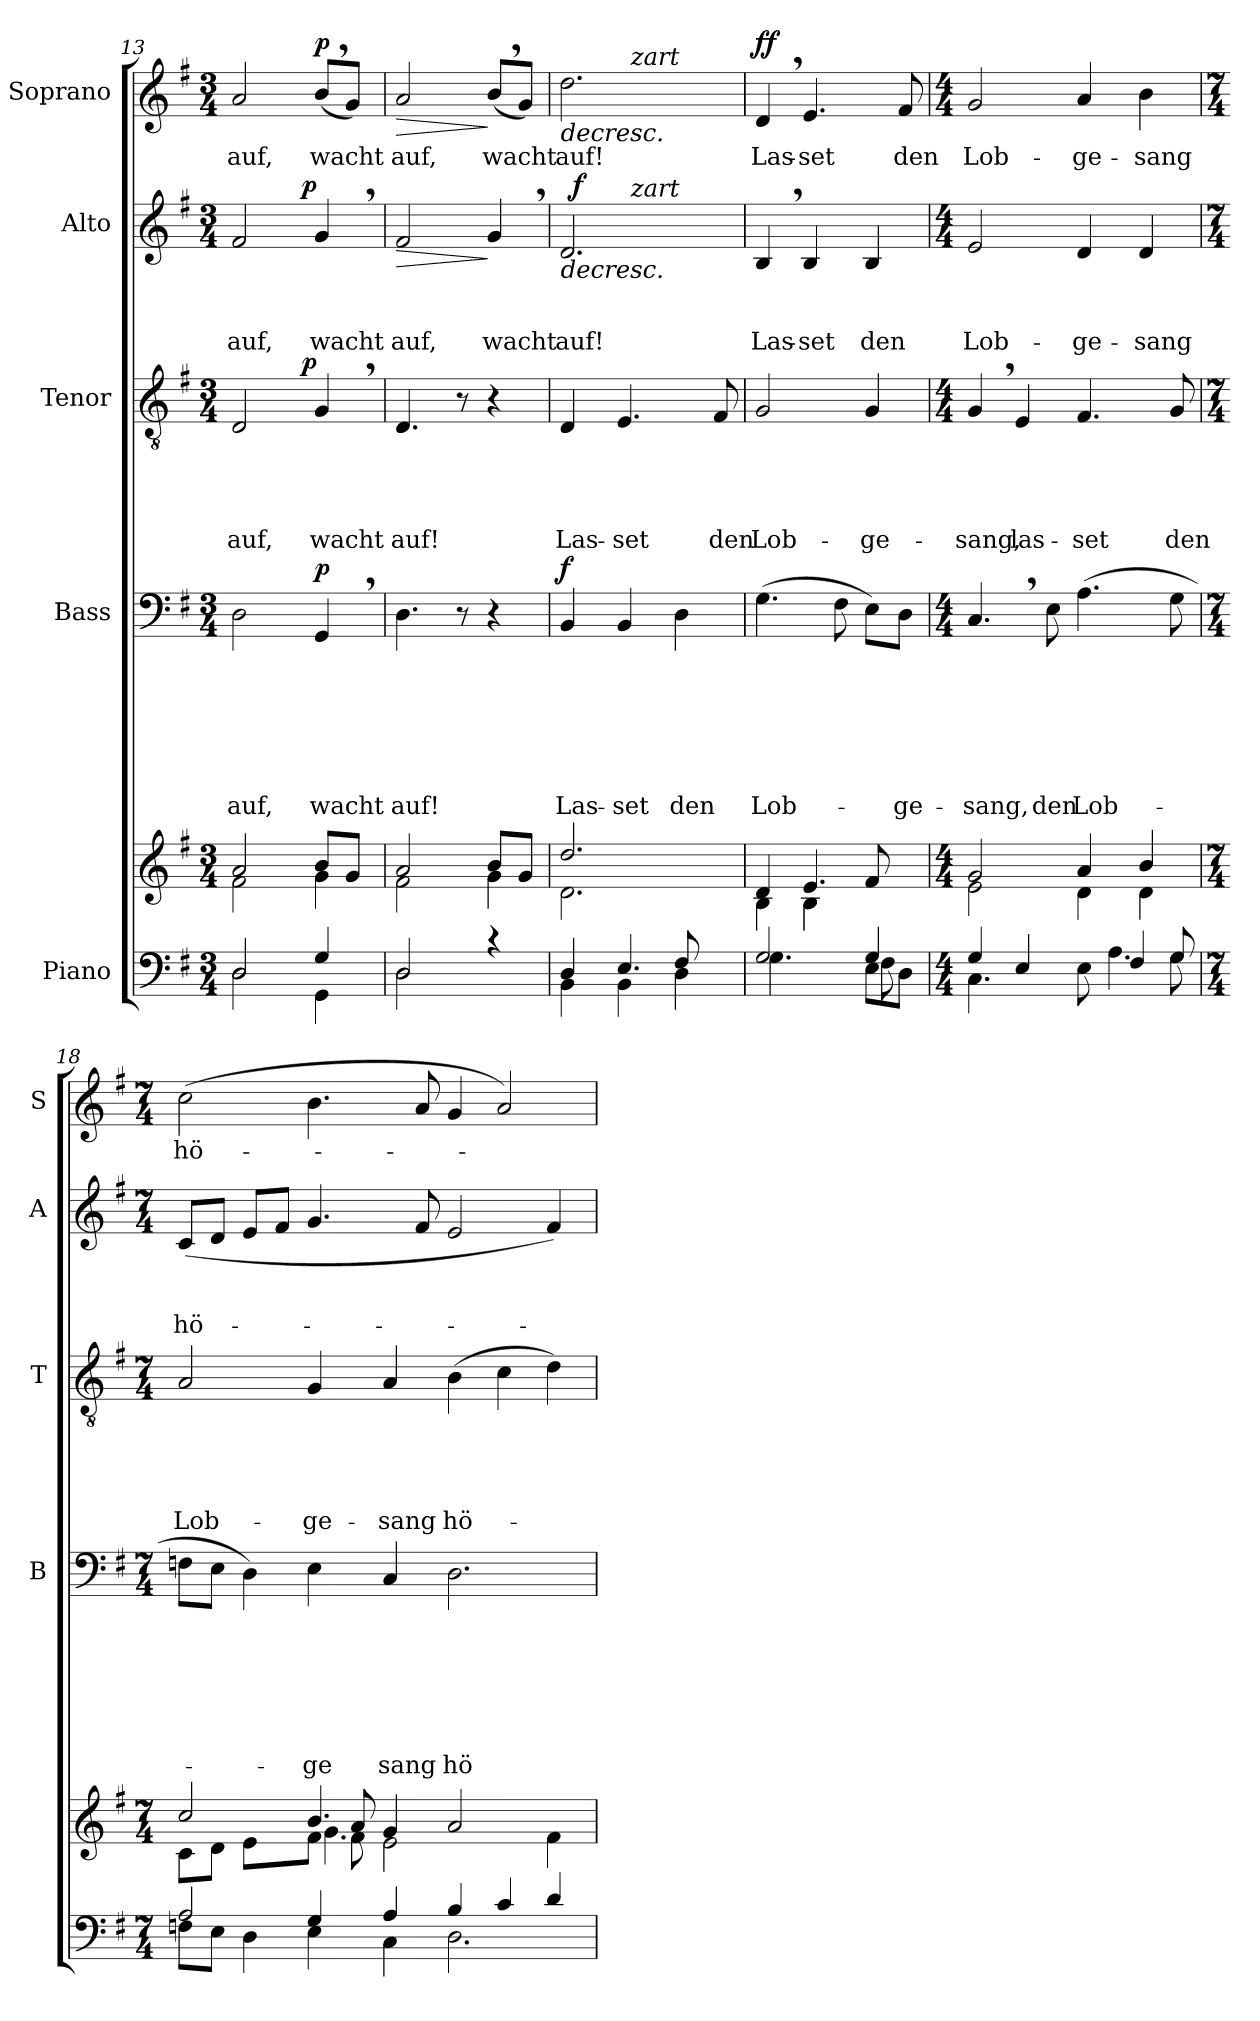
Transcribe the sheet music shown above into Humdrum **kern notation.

**kern	**kern	**kern	**text	**text	**text	**text	**text	**text	**text	**dynam	**kern	**text	**text	**text	**text	**text	**dynam	**kern	**text	**text	**text	**dynam	**kern	**text	**dynam
*part5	*part5	*part4	*part4	*part4	*part4	*part4	*part4	*part4	*part4	*part4	*part3	*part3	*part3	*part3	*part3	*part3	*part3	*part2	*part2	*part2	*part2	*part2	*part1	*part1	*part1
*staff6	*staff5	*staff4	*staff4	*staff4	*staff4	*staff4	*staff4	*staff4	*staff4	*staff4	*staff3	*staff3	*staff3	*staff3	*staff3	*staff3	*staff3	*staff2	*staff2	*staff2	*staff2	*staff2	*staff1	*staff1	*staff1
*I"Piano	*	*I"Bass	*	*	*	*	*	*	*	*	*I"Tenor	*	*	*	*	*	*	*I"Alto	*	*	*	*	*I"Soprano	*	*
*	*	*I'B	*	*	*	*	*	*	*	*	*I'T	*	*	*	*	*	*	*I'A	*	*	*	*	*I'S	*	*
*clefF4	*clefG2	*clefF4	*	*	*	*	*	*	*	*	*clefGv2	*	*	*	*	*	*	*clefG2	*	*	*	*	*clefG2	*	*
*k[f#]	*k[f#]	*k[f#]	*	*	*	*	*	*	*	*	*k[f#]	*	*	*	*	*	*	*k[f#]	*	*	*	*	*k[f#]	*	*
*G:	*G:	*G:	*	*	*	*	*	*	*	*	*G:	*	*	*	*	*	*	*G:	*	*	*	*	*G:	*	*
*M3/4	*M3/4	*M3/4	*	*	*	*	*	*	*	*	*M3/4	*	*	*	*	*	*	*M3/4	*	*	*	*	*M3/4	*	*
=13	=13	=13	=13	=13	=13	=13	=13	=13	=13	=13	=13	=13	=13	=13	=13	=13	=13	=13	=13	=13	=13	=13	=13	=13	=13
*^	*^	*	*	*	*	*	*	*	*	*	*	*	*	*	*	*	*	*	*	*	*	*	*	*	*
!	!	!	!	!	!	!	!	!	!	!	!LO:LY:b	!	!	!	!	!	!	!LO:LY:b	!	!	!	!	!LO:LY:b	!	!	!LO:LY:b	!
*	*	*	*	*	*	*	*	*	*	*	*	*	*^	*	*	*	*	*	*	*^	*	*	*	*	*	*	*
2D/	2D\	2a/	2f#\	2D\	.	.	.	.	.	.	auf,	.	2D/	4...ryy	.	.	.	.	auf,	.	2f#/	4...ryy	.	.	auf,	.	2a/	auf,	.
!	!	!	!	!	!	!	!	!	!	!	!	!	!	!	!	!	!	!	!	!LO:DY:a	!	!	!	!	!	!LO:DY:a	!	!	!
.	.	.	.	.	.	.	.	.	.	.	.	.	.	4ryy	.	.	.	.	.	p	.	4ryy	.	.	.	p	.	.	.
!	!	!	!	!	!	!	!	!	!	!	!LO:LY:b	!LO:DY:a	!	!	!	!	!	!	!LO:LY:b	!	!	!	!	!	!LO:LY:b	!	!	!LO:LY:b	!LO:DY:a
4G/	4GG\	8b/L	4g\	4GG,>/	.	.	.	.	.	.	wacht	p	4G,>/	.	.	.	.	.	wacht	.	4g,>/	.	.	.	wacht	.	(<8b,>/L	wacht	p
.	.	8g/J	.	.	.	.	.	.	.	.	.	.	.	.	.	.	.	.	.	.	.	.	.	.	.	.	8g/J)	.	.
.	.	.	.	.	.	.	.	.	.	.	.	.	.	32ryy	.	.	.	.	.	.	.	32ryy	.	.	.	.	.	.	.
!!LO:LB:g=z
=14	=14	=14	=14	=14	=14	=14	=14	=14	=14	=14	=14	=14	=14	=14	=14	=14	=14	=14	=14	=14	=14	=14	=14	=14	=14	=14	=14	=14	=14
!	!	!	!	!	!	!	!	!	!	!	!LO:LY:b	!	!	!	!	!	!	!	!LO:LY:b	!	!	!	!	!	!LO:LY:b	!LO:HP:b	!	!LO:LY:b	!LO:HP:b
*	*	*	*	*	*	*	*	*	*	*	*	*	*v	*v	*	*	*	*	*	*	*	*	*	*	*	*	*	*	*
*	*	*	*	*	*	*	*	*	*	*	*	*	*	*	*	*	*	*	*	*v	*v	*	*	*	*	*	*	*
2D/	2D\	2a/	2f#\	4.D\	.	.	.	.	.	.	auf!	.	4.D/	.	.	.	.	auf!	.	2f#/	.	.	auf,	>	2a/	auf,	>
.	.	.	.	8r	.	.	.	.	.	.	.	.	8r	.	.	.	.	.	.	.	.	.	.	.	.	.	.
!	!	!	!	!	!	!	!	!	!	!	!	!	!	!	!	!	!	!	!	!	!	!	!LO:LY:b	!	!	!LO:LY:b	!
4rc	4ryy	8b/L	4g\	4r	.	.	.	.	.	.	.	.	4r	.	.	.	.	.	.	4g,>/	.	.	wacht	]	(<8b,>/L	wacht	]
.	.	8g/J	.	.	.	.	.	.	.	.	.	.	.	.	.	.	.	.	.	.	.	.	.	.	8g/J)	.	.
=15	=15	=15	=15	=15	=15	=15	=15	=15	=15	=15	=15	=15	=15	=15	=15	=15	=15	=15	=15	=15	=15	=15	=15	=15	=15	=15	=15
*	*^	*	*	*	*	*	*	*	*	*	*	*	*	*	*	*	*	*	*	*	*	*	*	*	*	*	*
!	!	!	!	!	!	!	!	!	!	!	!	!LO:LY:b	!LO:DY:a	!	!	!	!	!	!LO:LY:b	!	!	!	!	!LO:LY:b	!LO:HP:b	!	!LO:LY:b	!LO:HP:b
*	*	*	*	*	*	*	*	*	*	*	*	*	*	*	*	*	*	*	*	*	*^	*	*	*	*	*^	*	*
*	*	*	*	*	*	*	*	*	*	*	*	*	*	*	*	*	*	*	*	*	*	*^	*	*	*	*	*	*	*	*
4D/	4BB\	2ryy	2.d\	2.dd/	4BB/	.	.	.	.	.	.	Las-	f	4D/	.	.	.	.	Las-	.	2.d/	32ryy	4ryy	.	.	auf!	>	2.dd\	4ryy	auf!	>
!	!	!	!	!	!	!	!	!	!	!	!	!	!	!	!	!	!	!	!	!	!	!	!	!	!	!	!LO:DY:b	!	!	!	!
.	.	.	.	.	.	.	.	.	.	.	.	.	.	.	.	.	.	.	.	.	.	2ryy	.	.	.	.	f	.	.	.	.
!	!	!	!	!	!	!	!	!	!	!	!	!LO:LY:b	!	!	!	!	!	!	!LO:LY:b	!	!	!	!	!	!	!	!	!	!	!	!
4.E/	4BB\	.	.	.	4BB/	.	.	.	.	.	.	-set	.	4.E/	.	.	.	.	-set	.	.	.	32ryy	.	.	.	.	.	32ryy	.	.
!	!	!	!	!	!	!	!	!	!	!	!	!	!	!	!	!	!	!	!	!	!	!	!	!	!	!	!	!	!LO:TX:a:i:t=zart	!	!
!	!	!	!	!	!	!	!	!	!	!	!	!	!	!	!	!	!	!	!	!	!	!	!LO:TX:a:i:t=zart	!	!	!	!	!	!	!	!
.	.	.	.	.	.	.	.	.	.	.	.	.	.	.	.	.	.	.	.	.	.	.	4...ryy	.	.	.	.	.	4...ryy	.	.
!	!	!	!	!	!	!	!	!	!	!	!	!LO:LY:b	!	!	!	!	!	!	!	!	!	!	!	!	!	!	!	!	!	!	!
.	4D\	8F#/	.	.	4D\	.	.	.	.	.	.	den	.	.	.	.	.	.	.	.	.	.	.	.	.	.	.	.	.	.	.
.	.	.	.	.	.	.	.	.	.	.	.	.	.	.	.	.	.	.	.	.	.	8..ryy	.	.	.	.	.	.	.	.	.
!	!	!	!	!	!	!	!	!	!	!	!	!	!	!	!	!	!	!	!LO:LY:b	!	!	!	!	!	!	!	!	!	!	!	!
8ryy	.	8ryy	.	.	.	.	.	.	.	.	.	.	.	8F#/	.	.	.	.	den	.	.	.	.	.	.	.	.	.	.	.	.
=16	=16	=16	=16	=16	=16	=16	=16	=16	=16	=16	=16	=16	=16	=16	=16	=16	=16	=16	=16	=16	=16	=16	=16	=16	=16	=16	=16	=16	=16	=16	=16
*	*	*	*	*^	*	*	*	*	*	*	*	*	*	*	*	*	*	*	*	*	*	*	*	*	*	*	*	*	*	*	*
!	!	!	!	!	!	!	!	!	!	!	!	!	!LO:LY:b	!	!	!	!	!	!	!LO:LY:b	!	!	!	!	!	!	!LO:LY:b	!	!	!	!LO:LY:b	!LO:DY:a
!	!	!	!	!	!	!	!	!	!	!	!	!	!	!	!	!	!	!	!	!	!	!	!	!	!	!	!	!	!	!	!	!LO:DY:n=1:b
*	*	*	*	*	*	*	*	*	*	*	*	*	*	*	*	*	*	*	*	*	*	*v	*v	*v	*	*	*	*	*	*	*	*
*	*	*	*	*	*	*	*	*	*	*	*	*	*	*	*	*	*	*	*	*	*	*	*	*	*	*	*v	*v	*	*
2G/	4.G\	2ryy	4B\	4d/	4ryy	(>4.G\	.	.	.	.	.	.	Lob-	.	2G/	.	.	.	.	Lob-	.	4B,>/	.	.	Las-	.	4d,>/	Las-	f f
!	!	!	!	!	!	!	!	!	!	!	!	!	!	!	!	!	!	!	!	!	!	!	!	!	!LO:LY:b	!	!	!LO:LY:b	!
.	.	.	4B\	4.e/	4B\	.	.	.	.	.	.	.	.	.	.	.	.	.	.	.	.	4B/	.	.	-set	]	4.e/	-set	]
.	8ryy	.	.	.	.	8F#\	.	.	.	.	.	.	.	.	.	.	.	.	.	.	.	.	.	.	.	.	.	.	.
!	!	!	!	!	!	!	!	!	!	!	!	!	!	!	!	!	!	!	!	!LO:LY:b	!	!	!	!	!LO:LY:b	!	!	!	!
4G/	8E\L	8F#\	8f#/	.	8ryy	8E\L)	.	.	.	.	.	.	.	.	4G/	.	.	.	.	-ge-	.	4B/	.	.	den	.	.	.	.
!	!	!	!	!	!	!	!	!	!	!	!	!	!LO:LY:b	!	!	!	!	!	!	!	!	!	!	!	!	!	!	!LO:LY:b	!
.	8D\J	8ryy	8ryy	8ryy	8ryy	8D\J	.	.	.	.	.	.	-ge-	.	.	.	.	.	.	.	.	.	.	.	.	.	8f#/	den	.
*v	*v	*v	*	*	*	*	*	*	*	*	*	*	*	*	*	*	*	*	*	*	*	*	*	*	*	*	*	*	*
*	*v	*v	*v	*	*	*	*	*	*	*	*	*	*	*	*	*	*	*	*	*	*	*	*	*	*	*	*
=17	=17	=17	=17	=17	=17	=17	=17	=17	=17	=17	=17	=17	=17	=17	=17	=17	=17	=17	=17	=17	=17	=17	=17	=17	=17
*M4/4	*M4/4	*M4/4	*	*	*	*	*	*	*	*	*M4/4	*	*	*	*	*	*	*M4/4	*	*	*	*	*M4/4	*	*
*^	*^	*	*	*	*	*	*	*	*	*	*	*	*	*	*	*	*	*	*	*	*	*	*	*	*
*	*^	*	*^	*	*	*	*	*	*	*	*	*	*	*	*	*	*	*	*	*	*	*	*	*	*	*	*
*	*	*^	*	*	*	*	*	*	*	*	*	*	*	*	*	*	*	*	*	*	*	*	*	*	*	*	*	*	*
!	!	!	!	!	!	!	!	!	!	!	!	!	!	!LO:LY:b	!	!	!	!	!	!	!LO:LY:b	!	!	!	!	!LO:LY:b	!	!	!LO:LY:b	!
*	*	*	*	*	*v	*v	*	*	*	*	*	*	*	*	*	*	*	*	*	*	*	*	*	*	*	*	*	*	*	*
4G/	4.C\	2ryy	2..ryy	2e\	2g/	4.C,>/	.	.	.	.	.	.	-sang,	.	4G,>/	.	.	.	.	-sang,	.	2e/	.	.	Lob-	.	2g/	Lob-	.
!	!	!	!	!	!	!	!	!	!	!	!	!	!	!	!	!	!	!	!	!LO:LY:b	!	!	!	!	!	!	!	!	!
4E/	.	.	.	.	.	.	.	.	.	.	.	.	.	.	4E/	.	.	.	.	las-	.	.	.	.	.	.	.	.	.
!	!	!	!	!	!	!	!	!	!	!	!	!	!LO:LY:b	!	!	!	!	!	!	!	!	!	!	!	!	!	!	!	!
.	2ryy	.	.	.	.	8E\	.	.	.	.	.	.	den	.	.	.	.	.	.	.	.	.	.	.	.	.	.	.	.
!	!	!	!	!	!	!	!	!	!	!	!	!	!LO:LY:b	!	!	!	!	!	!	!LO:LY:b	!	!	!	!	!LO:LY:b	!	!	!LO:LY:b	!
8E\	.	8ryy	.	4d\	4a/	(>4.A\	.	.	.	.	.	.	Lob-	.	4.F#/	.	.	.	.	-set	.	4d/	.	.	-ge-	.	4a/	-ge-	.
4.A\	.	4F#/	.	.	.	.	.	.	.	.	.	.	.	.	.	.	.	.	.	.	.	.	.	.	.	.	.	.	.
!	!	!	!	!	!	!	!	!	!	!	!	!	!	!	!	!	!	!	!	!	!	!	!	!	!LO:LY:b	!	!	!LO:LY:b	!
.	.	.	.	4b/	4d\	.	.	.	.	.	.	.	.	.	.	.	.	.	.	.	.	4d/	.	.	-sang	.	4b\	-sang	.
!	!	!	!	!	!	!	!	!	!	!	!	!	!	!	!	!	!	!	!	!LO:LY:b	!	!	!	!	!	!	!	!	!
.	8ryy	8G\	8G/	.	.	8G\	.	.	.	.	.	.	.	.	8G/	.	.	.	.	den	.	.	.	.	.	.	.	.	.
*v	*v	*v	*v	*	*	*	*	*	*	*	*	*	*	*	*	*	*	*	*	*	*	*	*	*	*	*	*	*	*
*	*v	*v	*	*	*	*	*	*	*	*	*	*	*	*	*	*	*	*	*	*	*	*	*	*	*	*
=18	=18	=18	=18	=18	=18	=18	=18	=18	=18	=18	=18	=18	=18	=18	=18	=18	=18	=18	=18	=18	=18	=18	=18	=18	=18
*M7/4	*M7/4	*M7/4	*	*	*	*	*	*	*	*	*M7/4	*	*	*	*	*	*	*M7/4	*	*	*	*	*M7/4	*	*
*^	*^	*	*	*	*	*	*	*	*	*	*	*	*	*	*	*	*	*	*	*	*	*	*	*	*
*	*^	*	*^	*	*	*	*	*	*	*	*	*	*	*	*	*	*	*	*	*	*	*	*	*	*	*	*
*	*	*^	*	*	*^	*	*	*	*	*	*	*	*	*	*	*	*	*	*	*	*	*	*	*	*	*	*	*	*
!	!	!	!	!	!	!	!	!	!	!	!	!	!	!	!	!	!	!	!	!	!	!LO:LY:b	!	!	!	!	!LO:LY:b	!	!	!LO:LY:b	!
*	*v	*v	*v	*	*	*	*	*	*	*	*	*	*	*	*	*	*	*	*	*	*	*	*	*	*	*	*	*	*	*	*
8Fn\L	2A/	8c\L	2cc/	2ryy	2ryy	8Fn\L	.	.	.	.	.	.	.	.	2A/	.	.	.	.	Lob-	.	(<8c/L	.	.	hö-	.	(>2cc\	hö-	.
8E\J	.	8d\J	.	.	.	8E\J	.	.	.	.	.	.	.	.	.	.	.	.	.	.	.	8d/J	.	.	.	.	.	.	.
4D\	.	8e\L	.	.	.	4D\)	.	.	.	.	.	.	.	.	.	.	.	.	.	.	.	8e/L	.	.	.	.	.	.	.
.	.	8ryy	.	.	.	.	.	.	.	.	.	.	.	.	.	.	.	.	.	.	.	8f#i/J	.	.	.	.	.	.	.
!	!	!	!	!	!	!	!	!	!	!	!	!	!LO:LY:b	!	!	!	!	!	!	!LO:LY:b	!	!	!	!	!	!	!	!	!
4E\	4G/	8f#i\J	4.b/	4.g\	8ryy	4E\	.	.	.	.	.	.	-ge	.	4G/	.	.	.	.	-ge-	.	4.g/	.	.	.	.	4.b\	.	.
.	.	8f#\	.	.	8a/	.	.	.	.	.	.	.	.	.	.	.	.	.	.	.	.	.	.	.	.	.	.	.	.
!	!	!	!	!	!	!	!	!	!	!	!	!	!LO:LY:b	!	!	!	!	!	!	!LO:LY:b	!	!	!	!	!	!	!	!	!
4A/	4C\	2e\	.	.	4g/	4C/	.	.	.	.	.	.	sang	.	4A/	.	.	.	.	-sang	.	.	.	.	.	.	.	.	.
.	.	.	2..ryy	2..ryy	.	.	.	.	.	.	.	.	.	.	.	.	.	.	.	.	.	8f#/	.	.	.	.	8a/	.	.
!	!	!	!	!	!	!	!	!	!	!	!	!	!LO:LY:b	!	!	!	!	!	!	!LO:LY:b	!	!	!	!	!	!	!	!	!
4B/	2.D\	.	.	.	2a/	2.D\	.	.	.	.	.	.	hö	.	(>4B\	.	.	.	.	hö-	.	2e/	.	.	.	.	4g/	.	.
4c/	.	2ryy	.	.	.	.	.	.	.	.	.	.	.	.	4c\	.	.	.	.	.	.	.	.	.	.	.	2a/)	.	.
4d/	.	.	.	.	4f#\	.	.	.	.	.	.	.	.	.	4d\)	.	.	.	.	.	.	4f#/)	.	.	.	.	.	.	.
*v	*v	*	*	*	*	*	*	*	*	*	*	*	*	*	*	*	*	*	*	*	*	*	*	*	*	*	*	*	*
*	*v	*v	*v	*v	*	*	*	*	*	*	*	*	*	*	*	*	*	*	*	*	*	*	*	*	*	*	*	*
=	=	=	=	=	=	=	=	=	=	=	=	=	=	=	=	=	=	=	=	=	=	=	=	=	=
*-	*-	*-	*-	*-	*-	*-	*-	*-	*-	*-	*-	*-	*-	*-	*-	*-	*-	*-	*-	*-	*-	*-	*-	*-	*-
